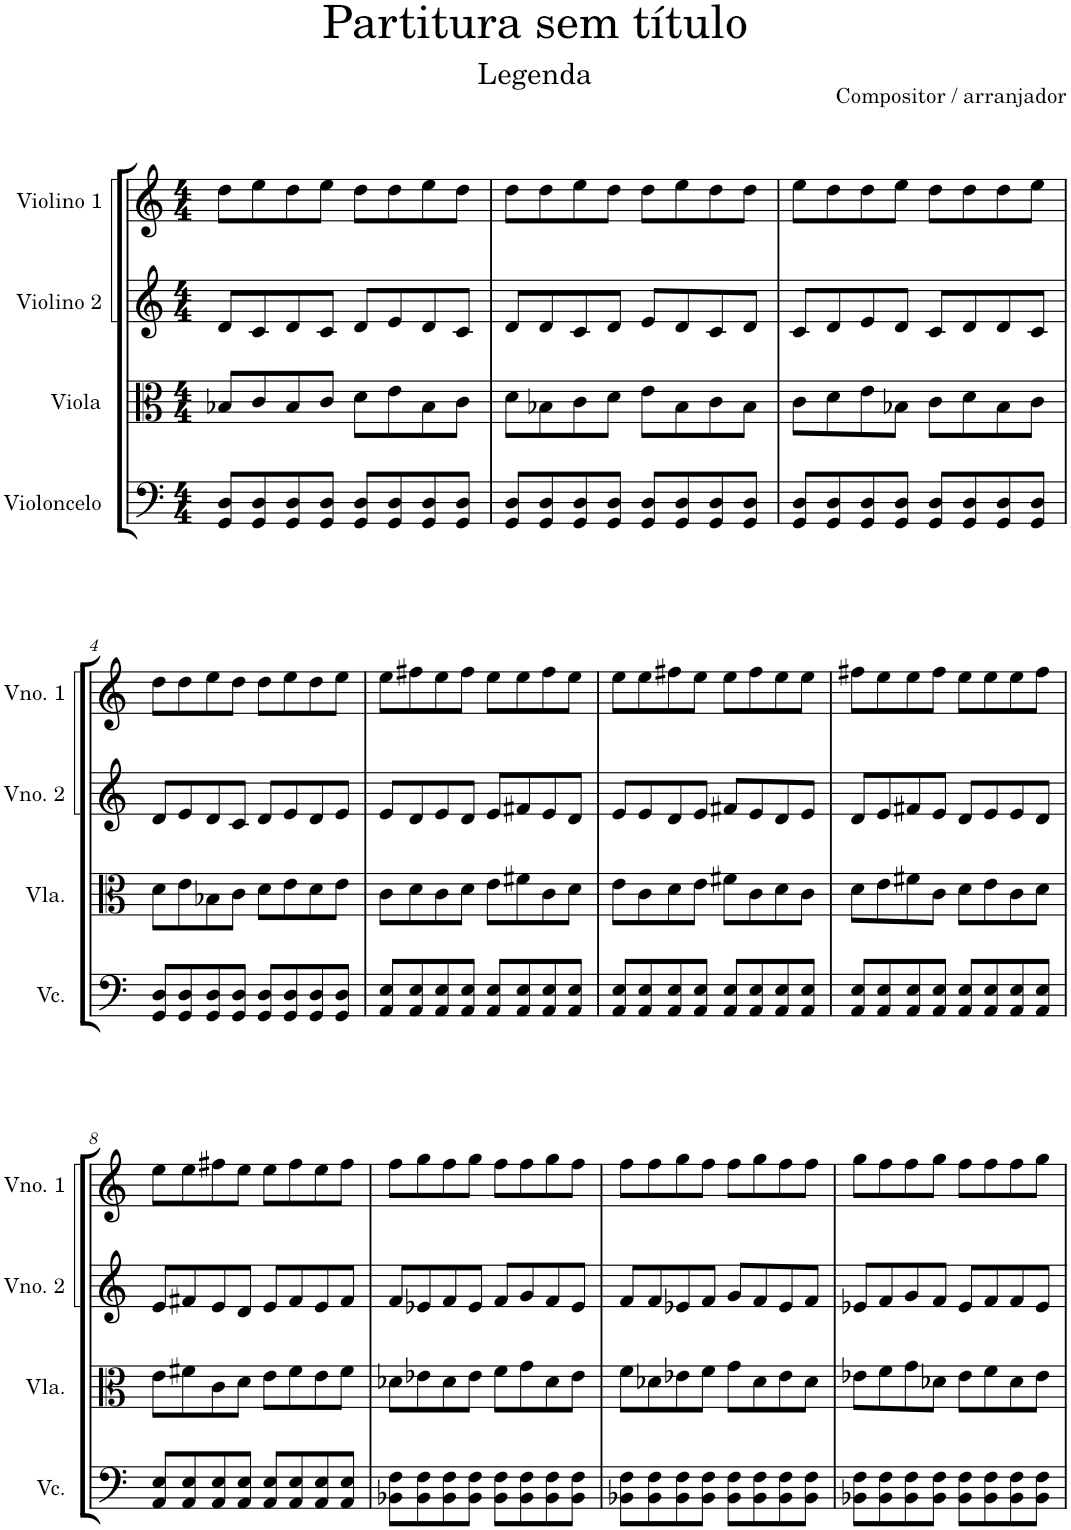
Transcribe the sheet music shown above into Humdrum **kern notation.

**kern	**kern	**kern	**kern
*part4	*part3	*part2	*part1
*staff4	*staff3	*staff2	*staff1
*I"Violoncelo	*I"Viola	*I"Violino 2	*I"Violino 1
*I'Vc.	*I'Vla.	*I'Vno. 2	*I'Vno. 1
*clefF4	*clefC3	*clefG2	*clefG2
*k[]	*k[]	*k[]	*k[]
*M4/4	*M4/4	*M4/4	*M4/4
=1	=1	=1	=1
8GG/ 8D/L	8B-X/L	8d/L	8dd\L
8GG/ 8D/	8c/	8c/	8ee\
8GG/ 8D/	8B-/	8d/	8dd\
8GG/ 8D/J	8c/J	8c/J	8ee\J
8GG/ 8D/L	8d\L	8d/L	8dd\L
8GG/ 8D/	8e\	8e/	8dd\
8GG/ 8D/	8B-\	8d/	8ee\
8GG/ 8D/J	8c\J	8c/J	8dd\J
=2	=2	=2	=2
8GG/ 8D/L	8d\L	8d/L	8dd\L
8GG/ 8D/	8B-X\	8d/	8dd\
8GG/ 8D/	8c\	8c/	8ee\
8GG/ 8D/J	8d\J	8d/J	8dd\J
8GG/ 8D/L	8e\L	8e/L	8dd\L
8GG/ 8D/	8B-\	8d/	8ee\
8GG/ 8D/	8c\	8c/	8dd\
8GG/ 8D/J	8B-\J	8d/J	8dd\J
=3	=3	=3	=3
8GG/ 8D/L	8c\L	8c/L	8ee\L
8GG/ 8D/	8d\	8d/	8dd\
8GG/ 8D/	8e\	8e/	8dd\
8GG/ 8D/J	8B-X\J	8d/J	8ee\J
8GG/ 8D/L	8c\L	8c/L	8dd\L
8GG/ 8D/	8d\	8d/	8dd\
8GG/ 8D/	8B-\	8d/	8dd\
8GG/ 8D/J	8c\J	8c/J	8ee\J
!!LO:LB:g=z
=4	=4	=4	=4
8GG/ 8D/L	8d\L	8d/L	8dd\L
8GG/ 8D/	8e\	8e/	8dd\
8GG/ 8D/	8B-X\	8d/	8ee\
8GG/ 8D/J	8c\J	8c/J	8dd\J
8GG/ 8D/L	8d\L	8d/L	8dd\L
8GG/ 8D/	8e\	8e/	8ee\
8GG/ 8D/	8d\	8d/	8dd\
8GG/ 8D/J	8e\J	8e/J	8ee\J
=5	=5	=5	=5
8AA/ 8E/L	8c\L	8e/L	8ee\L
8AA/ 8E/	8d\	8d/	8ff#X\
8AA/ 8E/	8c\	8e/	8ee\
8AA/ 8E/J	8d\J	8d/J	8ff#\J
8AA/ 8E/L	8e\L	8e/L	8ee\L
8AA/ 8E/	8f#X\	8f#X/	8ee\
8AA/ 8E/	8c\	8e/	8ff#\
8AA/ 8E/J	8d\J	8d/J	8ee\J
=6	=6	=6	=6
8AA/ 8E/L	8e\L	8e/L	8ee\L
8AA/ 8E/	8c\	8e/	8ee\
8AA/ 8E/	8d\	8d/	8ff#X\
8AA/ 8E/J	8e\J	8e/J	8ee\J
8AA/ 8E/L	8f#X\L	8f#X/L	8ee\L
8AA/ 8E/	8c\	8e/	8ff#\
8AA/ 8E/	8d\	8d/	8ee\
8AA/ 8E/J	8c\J	8e/J	8ee\J
=7	=7	=7	=7
8AA/ 8E/L	8d\L	8d/L	8ff#X\L
8AA/ 8E/	8e\	8e/	8ee\
8AA/ 8E/	8f#X\	8f#X/	8ee\
8AA/ 8E/J	8c\J	8e/J	8ff#\J
8AA/ 8E/L	8d\L	8d/L	8ee\L
8AA/ 8E/	8e\	8e/	8ee\
8AA/ 8E/	8c\	8e/	8ee\
8AA/ 8E/J	8d\J	8d/J	8ff#\J
!!LO:LB:g=z
=8	=8	=8	=8
8AA/ 8E/L	8e\L	8e/L	8ee\L
8AA/ 8E/	8f#X\	8f#X/	8ee\
8AA/ 8E/	8c\	8e/	8ff#X\
8AA/ 8E/J	8d\J	8d/J	8ee\J
8AA/ 8E/L	8e\L	8e/L	8ee\L
8AA/ 8E/	8f#\	8f#/	8ff#\
8AA/ 8E/	8e\	8e/	8ee\
8AA/ 8E/J	8f#\J	8f#/J	8ff#\J
=9	=9	=9	=9
8BB-X\ 8F\L	8d-X\L	8f/L	8ff\L
8BB-\ 8F\	8e-X\	8e-X/	8gg\
8BB-\ 8F\	8d-\	8f/	8ff\
8BB-\ 8F\J	8e-\J	8e-/J	8gg\J
8BB-\ 8F\L	8f\L	8f/L	8ff\L
8BB-\ 8F\	8g\	8g/	8ff\
8BB-\ 8F\	8d-\	8f/	8gg\
8BB-\ 8F\J	8e-\J	8e-/J	8ff\J
=10	=10	=10	=10
8BB-X\ 8F\L	8f\L	8f/L	8ff\L
8BB-\ 8F\	8d-X\	8f/	8ff\
8BB-\ 8F\	8e-X\	8e-X/	8gg\
8BB-\ 8F\J	8f\J	8f/J	8ff\J
8BB-\ 8F\L	8g\L	8g/L	8ff\L
8BB-\ 8F\	8d-\	8f/	8gg\
8BB-\ 8F\	8e-\	8e-/	8ff\
8BB-\ 8F\J	8d-\J	8f/J	8ff\J
=11	=11	=11	=11
8BB-X\ 8F\L	8e-X\L	8e-X/L	8gg\L
8BB-\ 8F\	8f\	8f/	8ff\
8BB-\ 8F\	8g\	8g/	8ff\
8BB-\ 8F\J	8d-X\J	8f/J	8gg\J
8BB-\ 8F\L	8e-\L	8e-/L	8ff\L
8BB-\ 8F\	8f\	8f/	8ff\
8BB-\ 8F\	8d-\	8f/	8ff\
8BB-\ 8F\J	8e-\J	8e-/J	8gg\J
=	=	=	=
*-	*-	*-	*-
